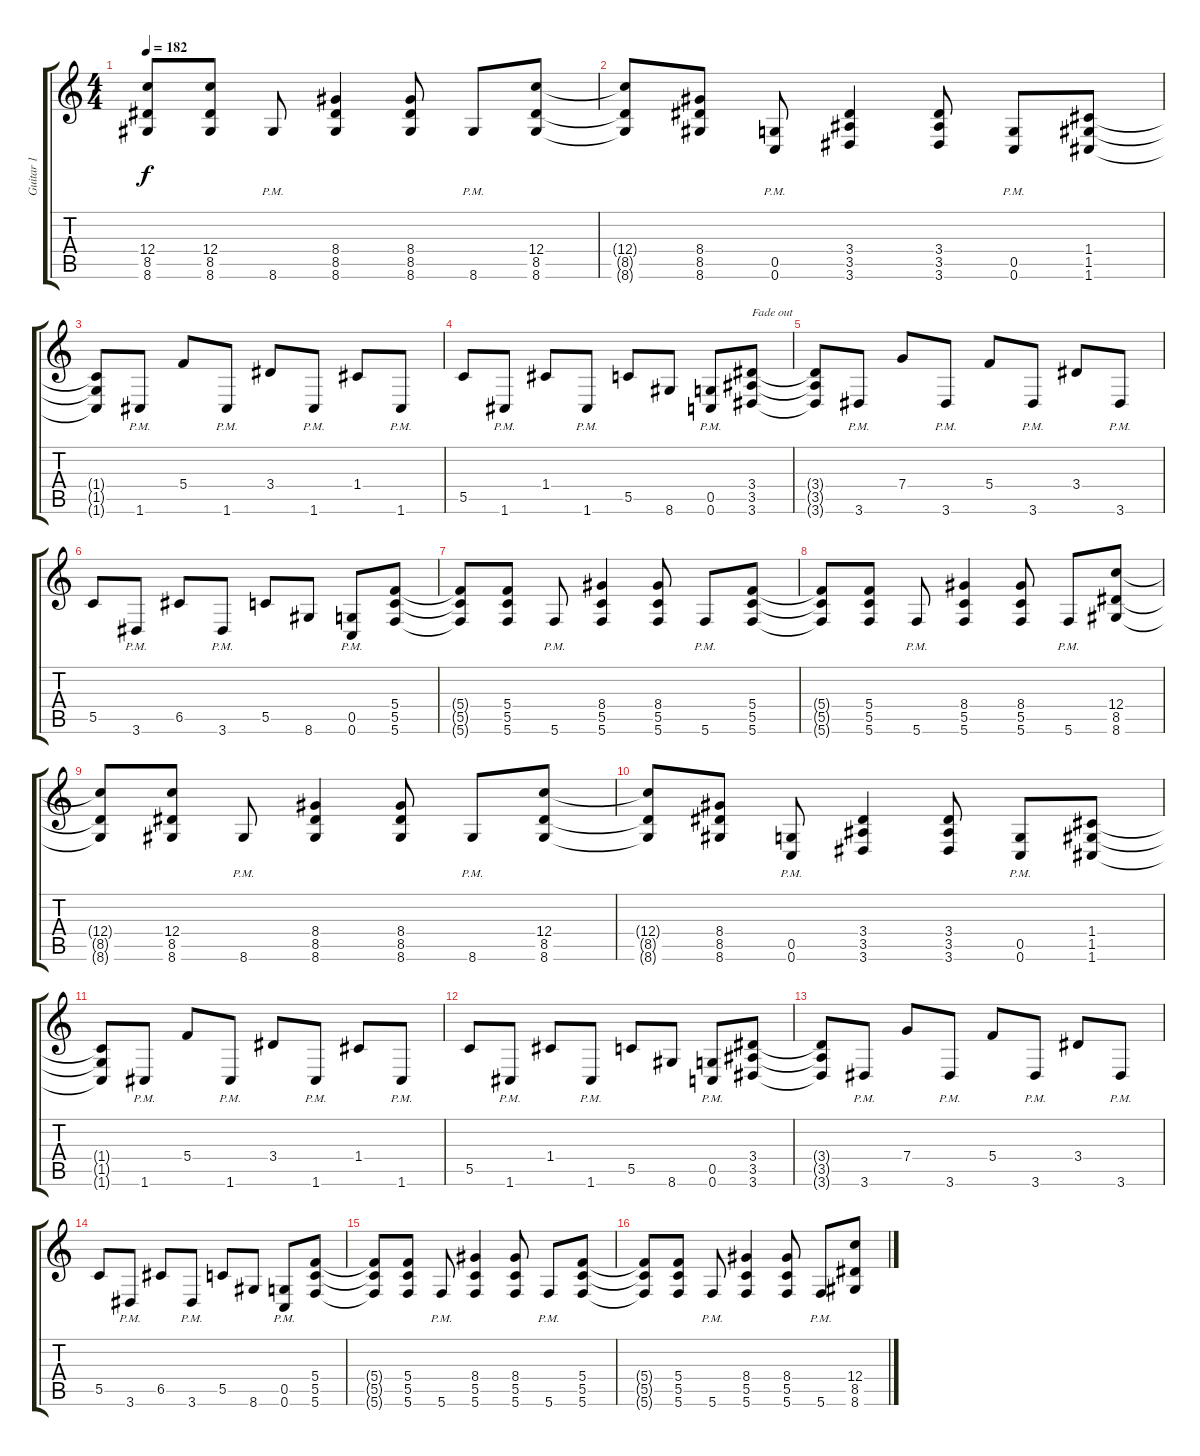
\track ("Guitar 1" "Guitar 1") {instrument overdrivenguitar}
\staff {score tabs}
\tuning (D4 A3 F3 C3 G2 C2) {hide}
\ts (4 4)
\tempo 182
\clef g2
\ks c
(12.4{t} 8.5{t} 8.6{t}).8{dy f} (12.4 8.5 8.6).8 8.6{pm}.8 (8.4 8.5 8.6).4 (8.4 8.5 8.6).8 8.6{pm}.8 (12.4 8.5 8.6).8 |
(12.4{t} 8.5{t} 8.6{t}).8 (8.4 8.5 8.6).8 (0.5{pm} 0.6{pm}).8 (3.4 3.5 3.6).4 (3.4 3.5 3.6).8 (0.5{pm} 0.6{pm}).8 (1.4 1.5 1.6).8 |
(1.4{t} 1.5{t} 1.6{t}).8 1.6{pm}.8 5.4.8 1.6{pm}.8 3.4.8 1.6{pm}.8 1.4.8 1.6{pm}.8 |
5.5.8 1.6{pm}.8 1.4.8 1.6{pm}.8 5.5.8 8.6.8 (0.5{pm} 0.6{pm}).8 (3.4 3.5 3.6).8{txt "Fade out"} |
(3.4{t} 3.5{t} 3.6{t}).8 3.6{pm}.8 7.4.8 3.6{pm}.8 5.4.8 3.6{pm}.8 3.4.8 3.6{pm}.8 |
5.5.8 3.6{pm}.8 6.5.8 3.6{pm}.8 5.5.8 8.6.8 (0.5{pm} 0.6{pm}).8 (5.4 5.5 5.6).8 |
(5.4{t} 5.5{t} 5.6{t}).8 (5.4 5.5 5.6).8 5.6{pm}.8 (8.4 5.5 5.6).4 (8.4 5.5 5.6).8 5.6{pm}.8 (5.4 5.5 5.6).8 |
(5.4{t} 5.5{t} 5.6{t}).8 (5.4 5.5 5.6).8 5.6{pm}.8 (8.4 5.5 5.6).4 (8.4 5.5 5.6).8 5.6{pm}.8 (12.4 8.5 8.6).8 |
(12.4{t} 8.5{t} 8.6{t}).8 (12.4 8.5 8.6).8 8.6{pm}.8 (8.4 8.5 8.6).4 (8.4 8.5 8.6).8 8.6{pm}.8 (12.4 8.5 8.6).8 |
(12.4{t} 8.5{t} 8.6{t}).8 (8.4 8.5 8.6).8 (0.5{pm} 0.6{pm}).8 (3.4 3.5 3.6).4 (3.4 3.5 3.6).8 (0.5{pm} 0.6{pm}).8 (1.4 1.5 1.6).8 |
(1.4{t} 1.5{t} 1.6{t}).8 1.6{pm}.8 5.4.8 1.6{pm}.8 3.4.8 1.6{pm}.8 1.4.8 1.6{pm}.8 |
5.5.8 1.6{pm}.8 1.4.8 1.6{pm}.8 5.5.8 8.6.8 (0.5{pm} 0.6{pm}).8 (3.4 3.5 3.6).8 |
(3.4{t} 3.5{t} 3.6{t}).8 3.6{pm}.8 7.4.8 3.6{pm}.8 5.4.8 3.6{pm}.8 3.4.8 3.6{pm}.8 |
5.5.8 3.6{pm}.8 6.5.8 3.6{pm}.8 5.5.8 8.6.8 (0.5{pm} 0.6{pm}).8 (5.4 5.5 5.6).8 |
(5.4{t} 5.5{t} 5.6{t}).8 (5.4 5.5 5.6).8 5.6{pm}.8 (8.4 5.5 5.6).4 (8.4 5.5 5.6).8 5.6{pm}.8 (5.4 5.5 5.6).8 |
(5.4{t} 5.5{t} 5.6{t}).8 (5.4 5.5 5.6).8 5.6{pm}.8 (8.4 5.5 5.6).4 (8.4 5.5 5.6).8 5.6{pm}.8 (12.4 8.5 8.6).8
